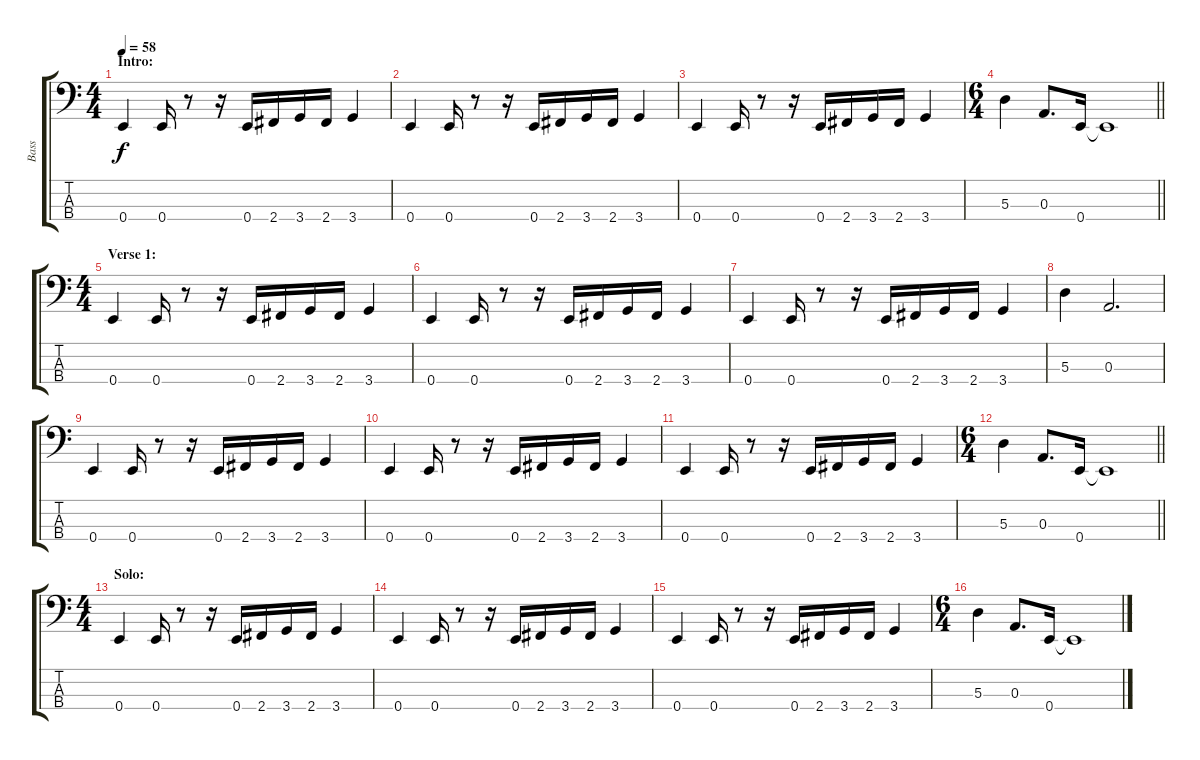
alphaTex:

\track ("Bass" "Bass") {instrument electricbassfinger}
\staff {score tabs}
\tuning (G2 D2 A1 E1) {hide}
\ts (4 4)
\section ("" "Intro:")
\tempo 58
\clef f4
\ks c
0.4.4{dy f instrument electricbassfinger} 0.4.16 r.8 r.16 0.4.16 2.4.16 3.4.16 2.4.16 3.4.4 |
0.4.4 0.4.16 r.8 r.16 0.4.16 2.4.16 3.4.16 2.4.16 3.4.4 |
0.4.4 0.4.16 r.8 r.16 0.4.16 2.4.16 3.4.16 2.4.16 3.4.4 |
\ts (6 4)
\barLineRight lightlight
5.3.4 0.3.8{d} 0.4.16 0.4{t}.1 |
\ts (4 4)
\section ("" "Verse 1:")
0.4.4 0.4.16 r.8 r.16 0.4.16 2.4.16 3.4.16 2.4.16 3.4.4 |
0.4.4 0.4.16 r.8 r.16 0.4.16 2.4.16 3.4.16 2.4.16 3.4.4 |
0.4.4 0.4.16 r.8 r.16 0.4.16 2.4.16 3.4.16 2.4.16 3.4.4 |
5.3.4 0.3.2{d} |
0.4.4 0.4.16 r.8 r.16 0.4.16 2.4.16 3.4.16 2.4.16 3.4.4 |
0.4.4 0.4.16 r.8 r.16 0.4.16 2.4.16 3.4.16 2.4.16 3.4.4 |
0.4.4 0.4.16 r.8 r.16 0.4.16 2.4.16 3.4.16 2.4.16 3.4.4 |
\ts (6 4)
\barLineRight lightlight
5.3.4 0.3.8{d} 0.4.16 0.4{t}.1 |
\ts (4 4)
\section ("" "Solo:")
0.4.4 0.4.16 r.8 r.16 0.4.16 2.4.16 3.4.16 2.4.16 3.4.4 |
0.4.4 0.4.16 r.8 r.16 0.4.16 2.4.16 3.4.16 2.4.16 3.4.4 |
0.4.4 0.4.16 r.8 r.16 0.4.16 2.4.16 3.4.16 2.4.16 3.4.4 |
\ts (6 4)
5.3.4 0.3.8{d} 0.4.16 0.4{t}.1
